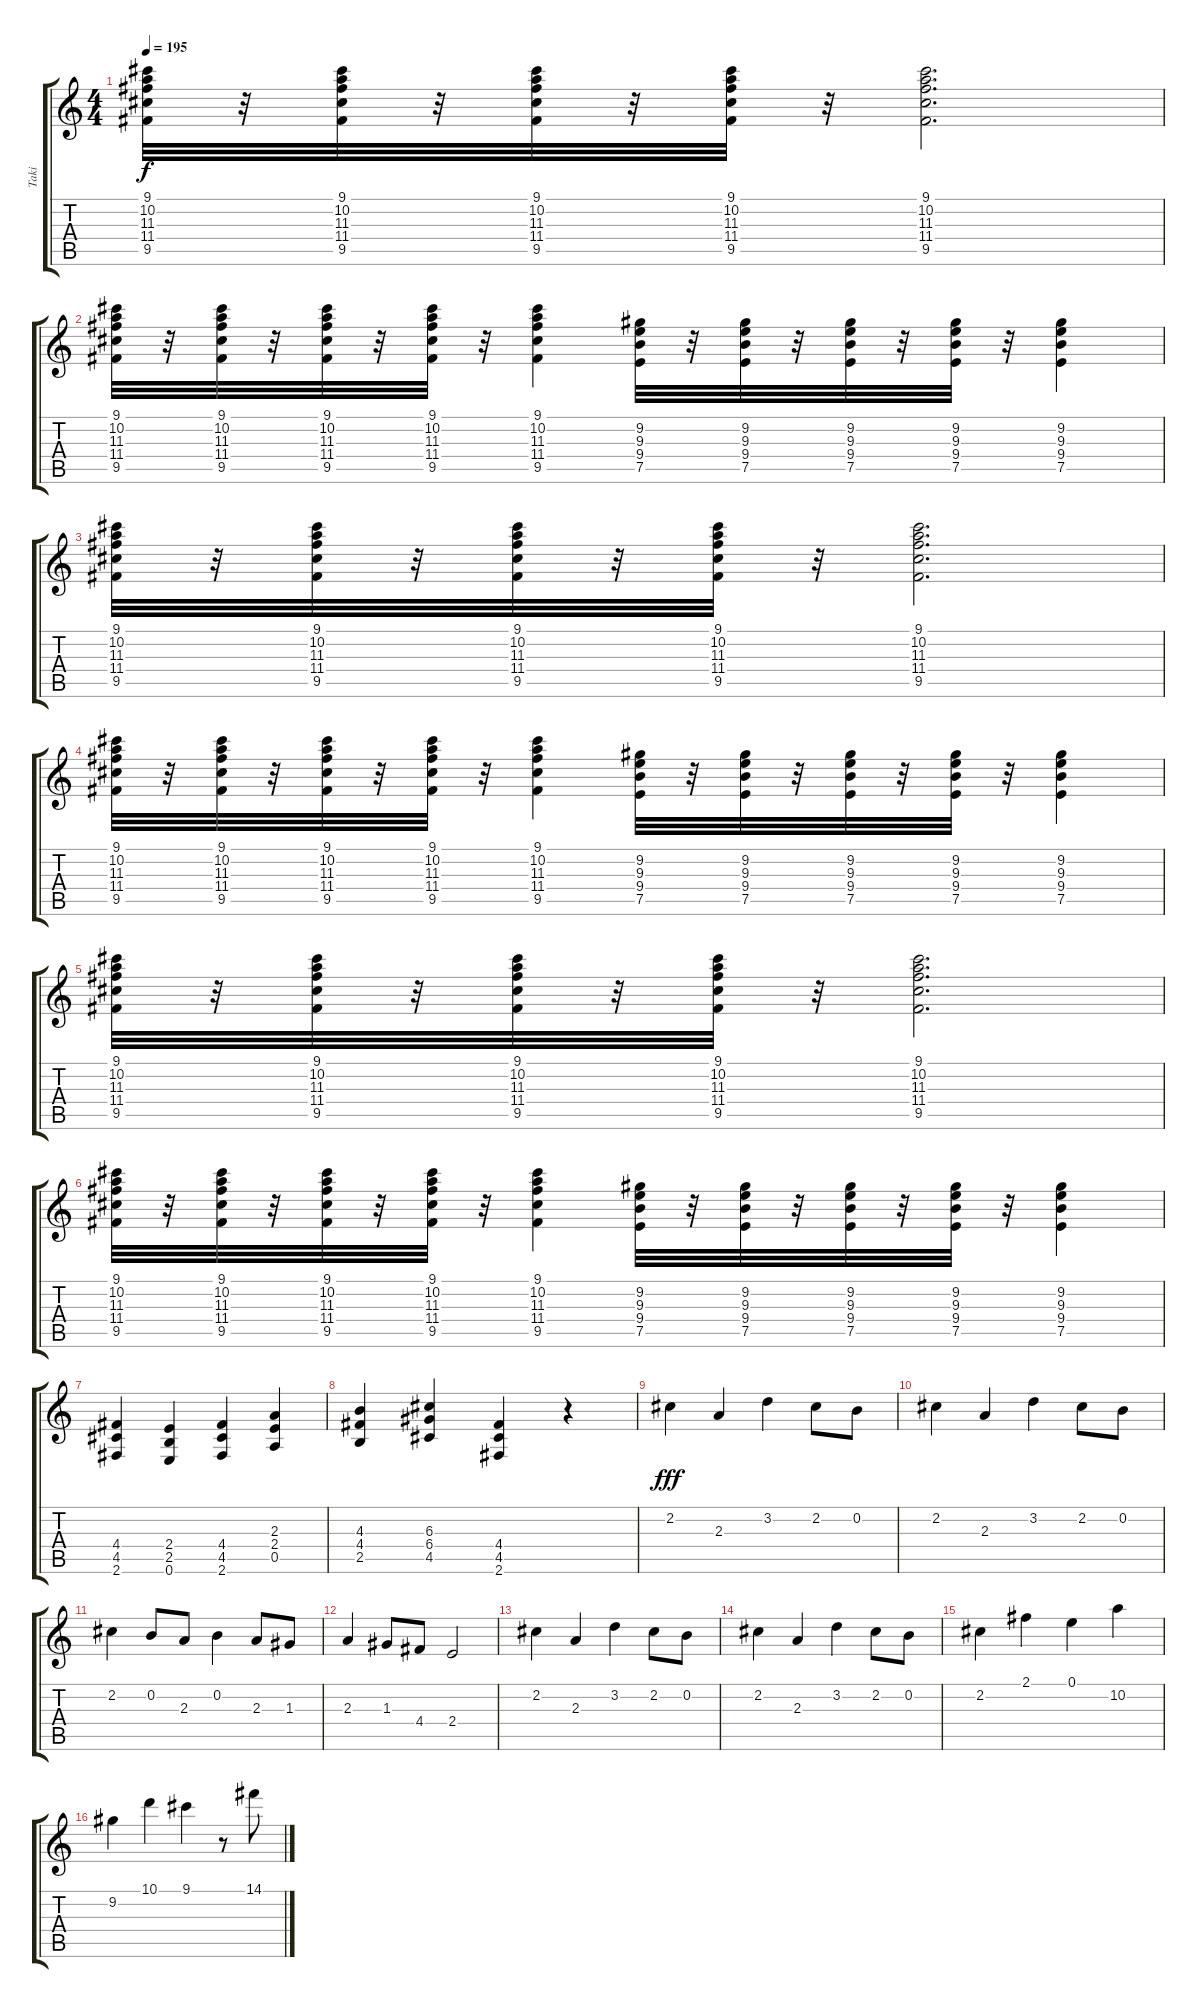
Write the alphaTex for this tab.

\track ("Taki" "Taki") {instrument overdrivenguitar}
\staff {score tabs}
\tuning (E4 B3 G3 D3 A2 E2) {hide}
\ts (4 4)
\tempo 195
\clef g2
\ks c
(9.1 10.2 11.3 11.4 9.5).32{dy f} r.32 (9.1 10.2 11.3 11.4 9.5).32 r.32 (9.1 10.2 11.3 11.4 9.5).32 r.32 (9.1 10.2 11.3 11.4 9.5).32 r.32 (9.1 10.2 11.3 11.4 9.5).2{d} |
(9.1 10.2 11.3 11.4 9.5).32 r.32 (9.1 10.2 11.3 11.4 9.5).32 r.32 (9.1 10.2 11.3 11.4 9.5).32 r.32 (9.1 10.2 11.3 11.4 9.5).32 r.32 (9.1 10.2 11.3 11.4 9.5).4 (9.2 9.3 9.4 7.5).32 r.32 (9.2 9.3 9.4 7.5).32 r.32 (9.2 9.3 9.4 7.5).32 r.32 (9.2 9.3 9.4 7.5).32 r.32 (9.2 9.3 9.4 7.5).4 |
(9.1 10.2 11.3 11.4 9.5).32 r.32 (9.1 10.2 11.3 11.4 9.5).32 r.32 (9.1 10.2 11.3 11.4 9.5).32 r.32 (9.1 10.2 11.3 11.4 9.5).32 r.32 (9.1 10.2 11.3 11.4 9.5).2{d} |
(9.1 10.2 11.3 11.4 9.5).32 r.32 (9.1 10.2 11.3 11.4 9.5).32 r.32 (9.1 10.2 11.3 11.4 9.5).32 r.32 (9.1 10.2 11.3 11.4 9.5).32 r.32 (9.1 10.2 11.3 11.4 9.5).4 (9.2 9.3 9.4 7.5).32 r.32 (9.2 9.3 9.4 7.5).32 r.32 (9.2 9.3 9.4 7.5).32 r.32 (9.2 9.3 9.4 7.5).32 r.32 (9.2 9.3 9.4 7.5).4 |
(9.1 10.2 11.3 11.4 9.5).32 r.32 (9.1 10.2 11.3 11.4 9.5).32 r.32 (9.1 10.2 11.3 11.4 9.5).32 r.32 (9.1 10.2 11.3 11.4 9.5).32 r.32 (9.1 10.2 11.3 11.4 9.5).2{d} |
(9.1 10.2 11.3 11.4 9.5).32 r.32 (9.1 10.2 11.3 11.4 9.5).32 r.32 (9.1 10.2 11.3 11.4 9.5).32 r.32 (9.1 10.2 11.3 11.4 9.5).32 r.32 (9.1 10.2 11.3 11.4 9.5).4 (9.2 9.3 9.4 7.5).32 r.32 (9.2 9.3 9.4 7.5).32 r.32 (9.2 9.3 9.4 7.5).32 r.32 (9.2 9.3 9.4 7.5).32 r.32 (9.2 9.3 9.4 7.5).4 |
(4.4 4.5 2.6).4 (2.4 2.5 0.6).4 (4.4 4.5 2.6).4 (2.3 2.4 0.5).4 |
(4.3 4.4 2.5).4 (6.3 6.4 4.5).4 (4.4 4.5 2.6).4 r.4 |
2.2.4{dy fff} 2.3.4 3.2.4 2.2.8 0.2.8 |
2.2.4 2.3.4 3.2.4 2.2.8 0.2.8 |
2.2.4 0.2.8 2.3.8 0.2.4 2.3.8 1.3.8 |
2.3.4 1.3.8 4.4.8 2.4.2 |
2.2.4 2.3.4 3.2.4 2.2.8 0.2.8 |
2.2.4 2.3.4 3.2.4 2.2.8 0.2.8 |
2.2.4 2.1.4 0.1.4 10.2.4 |
9.2.4 10.1.4 9.1.4 r.8 14.1.8
